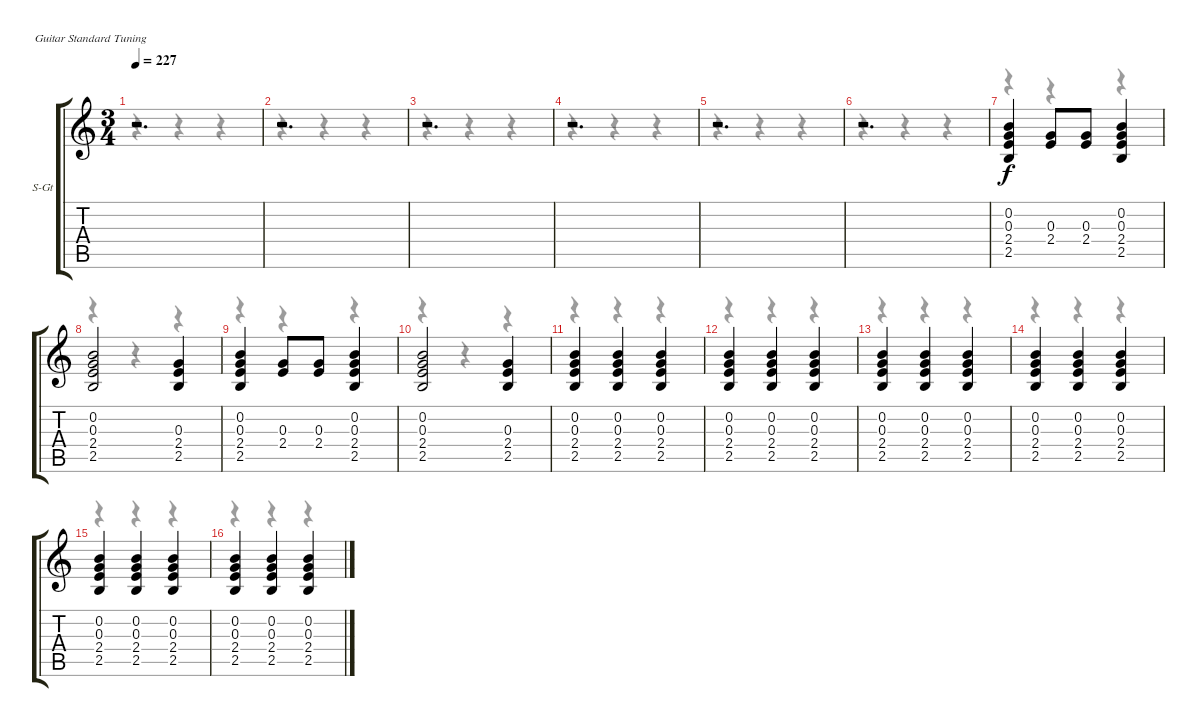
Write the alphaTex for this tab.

\bracketExtendMode groupsimilarinstruments
\firstSystemTrackNameOrientation horizontal
\otherSystemsTrackNameOrientation horizontal
\track ("Track 3" "S-Gt") {instrument acousticguitarsteel}
\staff {score tabs}
\tuning (E4 B3 G3 D3 A2 E2)
\voice
\ts (3 4)
\tempo 227
\clef g2
\ks c
r.2{d dy f} |
r.2{d} |
r.2{d} |
r.2{d} |
r.2{d} |
r.2{d} |
(0.2 0.3 2.4 2.5).4 (0.3 2.4).8 (0.3 2.4).8 (0.2 0.3 2.4 2.5).4 |
(0.2 0.3 2.4 2.5).2 (0.3 2.4 2.5).4 |
(0.2 0.3 2.4 2.5).4 (0.3 2.4).8 (0.3 2.4).8 (0.2 0.3 2.4 2.5).4 |
(0.2 0.3 2.4 2.5).2 (0.3 2.4 2.5).4 |
(0.2 0.3 2.4 2.5).4 (0.2 0.3 2.4 2.5).4 (0.2 0.3 2.4 2.5).4 |
(0.2 0.3 2.4 2.5).4 (0.2 0.3 2.4 2.5).4 (0.2 0.3 2.4 2.5).4 |
(0.2 0.3 2.4 2.5).4 (0.2 0.3 2.4 2.5).4 (0.2 0.3 2.4 2.5).4 |
(0.2 0.3 2.4 2.5).4 (0.2 0.3 2.4 2.5).4 (0.2 0.3 2.4 2.5).4 |
(0.2 0.3 2.4 2.5).4 (0.2 0.3 2.4 2.5).4 (0.2 0.3 2.4 2.5).4 |
(0.2 0.3 2.4 2.5).4 (0.2 0.3 2.4 2.5).4 (0.2 0.3 2.4 2.5).4
\voice
\clef g2
\ottava regular
\simile none
\ks c
r.4{dy mf} r.4 r.4 |
r.4 r.4 r.4 |
r.4 r.4 r.4 |
r.4 r.4 r.4 |
r.4 r.4 r.4 |
r.4 r.4 r.4 |
r.4 r.4 r.4 |
r.4 r.4 r.4 |
r.4 r.4 r.4 |
r.4 r.4 r.4 |
r.4 r.4 r.4 |
r.4 r.4 r.4 |
r.4 r.4 r.4 |
r.4 r.4 r.4 |
r.4 r.4 r.4 |
r.4 r.4 r.4
